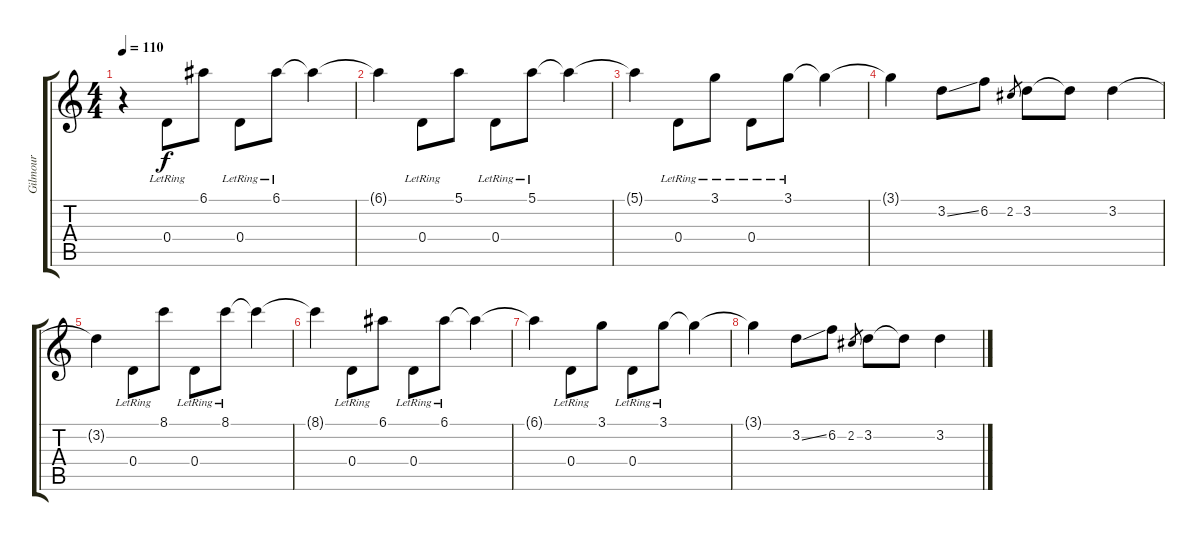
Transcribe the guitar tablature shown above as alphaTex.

\track ("Gilmour" "Gilmour") {instrument acousticguitarsteel}
\staff {score tabs}
\tuning (E4 B3 G3 D3 A2 E2) {hide}
\ts (4 4)
\tempo 110
\clef g2
\ks c
r.4{dy f} 0.4{lr}.8 6.1.8 0.4{lr}.8 6.1{lr}.8 6.1{t}.4 |
6.1{t}.4 0.4{lr}.8 5.1.8 0.4{lr}.8 5.1{lr}.8 5.1{t}.4 |
5.1{t}.4 0.4{lr}.8 3.1{lr}.8 0.4{lr}.8 3.1{lr}.8 3.1{t}.4 |
3.1{t}.4 3.2{ss}.8 6.2.8 2.2.8{gr} 3.2.8 3.2{t}.8 3.2.4 |
3.2{t}.4 0.4{lr}.8 8.1.8 0.4{lr}.8 8.1{lr}.8 8.1{t}.4 |
8.1{t}.4 0.4{lr}.8 6.1.8 0.4{lr}.8 6.1{lr}.8 6.1{t}.4 |
6.1{t}.4 0.4{lr}.8 3.1.8 0.4{lr}.8 3.1{lr}.8 3.1{t}.4 |
3.1{t}.4 3.2{ss}.8 6.2.8 2.2.8{gr} 3.2.8 3.2{t}.8 3.2.4
